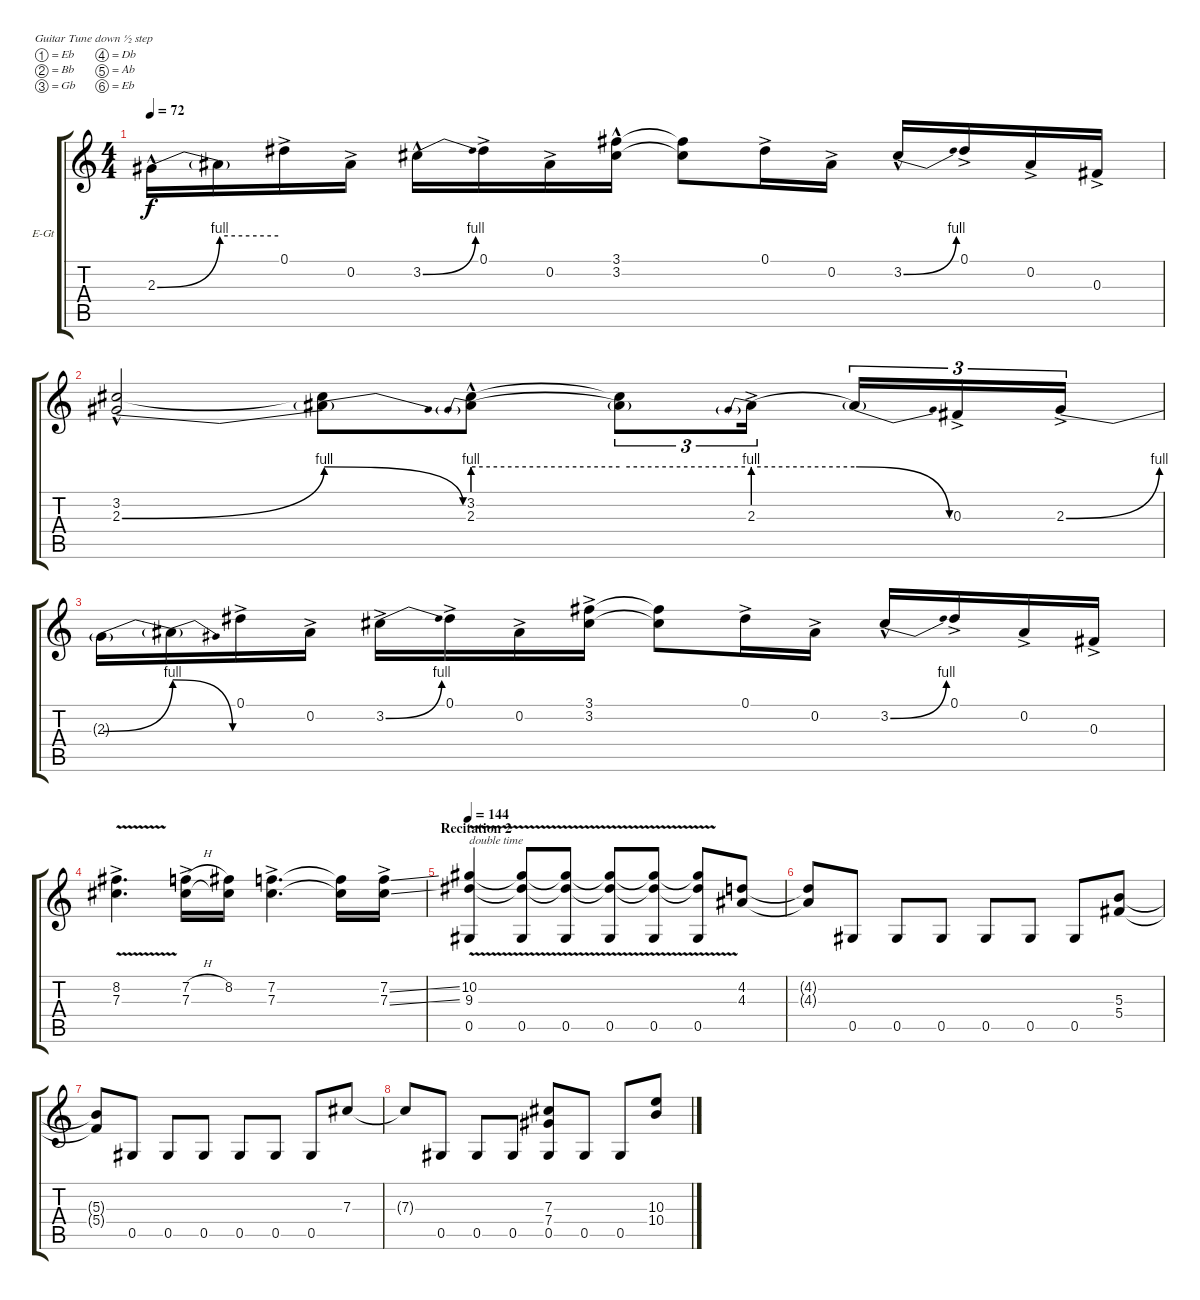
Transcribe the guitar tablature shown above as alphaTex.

\bracketExtendMode groupsimilarinstruments
\firstSystemTrackNameOrientation horizontal
\otherSystemsTrackNameOrientation horizontal
\track ("Guitar 1 (Slash)" "E-Gt") {multiBarRest instrument overdrivenguitar}
\staff {score tabs}
\tuning (Eb4 Bb3 Gb3 Db3 Ab2 Eb2)
\ts (4 4)
\tempo 72
\clef g2
\ks c
2.3{be (bend 0 0 60 4) hac}.16{dy f} 2.3{be (hold 0 4 60 4) t}.16 0.1{ac}.16 0.2{ac}.16 3.2{be (bend 0 0 60 4) hac}.16 0.1{ac}.16 0.2{ac}.16 (3.1{hac} 3.2{hac}).16 (3.1{t} 3.2{t}).8 0.1{ac}.16 0.2{ac}.16 3.2{be (bend 0 0 60 4) hac}.16 0.1{ac}.16 0.2{ac}.16 0.3{ac}.16 |
(3.2{hac} 2.3{be (bend 0 0 60 4) hac}).2 (3.2{t} 2.3{be (release 0 4 60 0) t}).8 (3.2{hac} 2.3{be (prebend 0 4 60 4) hac}).8 (3.2{t} 2.3{be (hold 0 4 60 4) t}).8{tu (3 2)} 2.3{be (prebend 0 4 60 4) ac}.16{tu (3 2)} 2.3{be (release 0 4 60 0) t}.16{tu (3 2)} 0.3{ac}.16{tu (3 2)} 2.3{be (bend 0 0 60 4) ac}.16{tu (3 2)} |
2.3{be (bend 0 0 60 4) t}.16 2.3{be (release 0 4 60 0) t}.16 0.1{ac}.16 0.2{ac}.16 3.2{be (bend 0 0 60 4) ac}.16 0.1{ac}.16 0.2{ac}.16 (3.1{ac} 3.2{ac}).16 (3.1{t} 3.2{t}).8 0.1{ac}.16 0.2{ac}.16 3.2{be (bend 0 0 60 4) hac}.16 0.1{ac}.16 0.2{ac}.16 0.3{ac}.16 |
(8.2{v ac} 7.3{v ac}).4{d} (7.2{h ac} 7.3{ac}).16 (8.2 7.3{t}).16 (7.2{ac} 7.3{ac}).4{d} (7.2{t} 7.3{t}).16 (7.2{ss ac} 7.3{ss ac}).16 |
\section ("" "Recitation 2")
\tempo 144
(10.2{v} 9.3{v} 0.5{v}).4{txt "double time"} (0.5 10.2{v t} 9.3{v t}).8 (0.5 10.2{v t} 9.3{v t}).8 (0.5 10.2{v t} 9.3{v t}).8 (0.5 10.2{v t} 9.3{v t}).8 (10.2{v t} 9.3{v t} 0.5).8 (4.2 4.3).8 |
(4.2{t} 4.3{t}).8 0.5.8 0.5.8 0.5.8 0.5.8 0.5.8 0.5.8 (5.3 5.4).8 |
(5.3{t} 5.4{t}).8 0.5.8 0.5.8 0.5.8 0.5.8 0.5.8 0.5.8 7.3.8 |
7.3{t}.8 0.5.8 0.5.8 0.5.8 (7.3 7.4 0.5).8 0.5.8 0.5.8 (10.3 10.4).8
